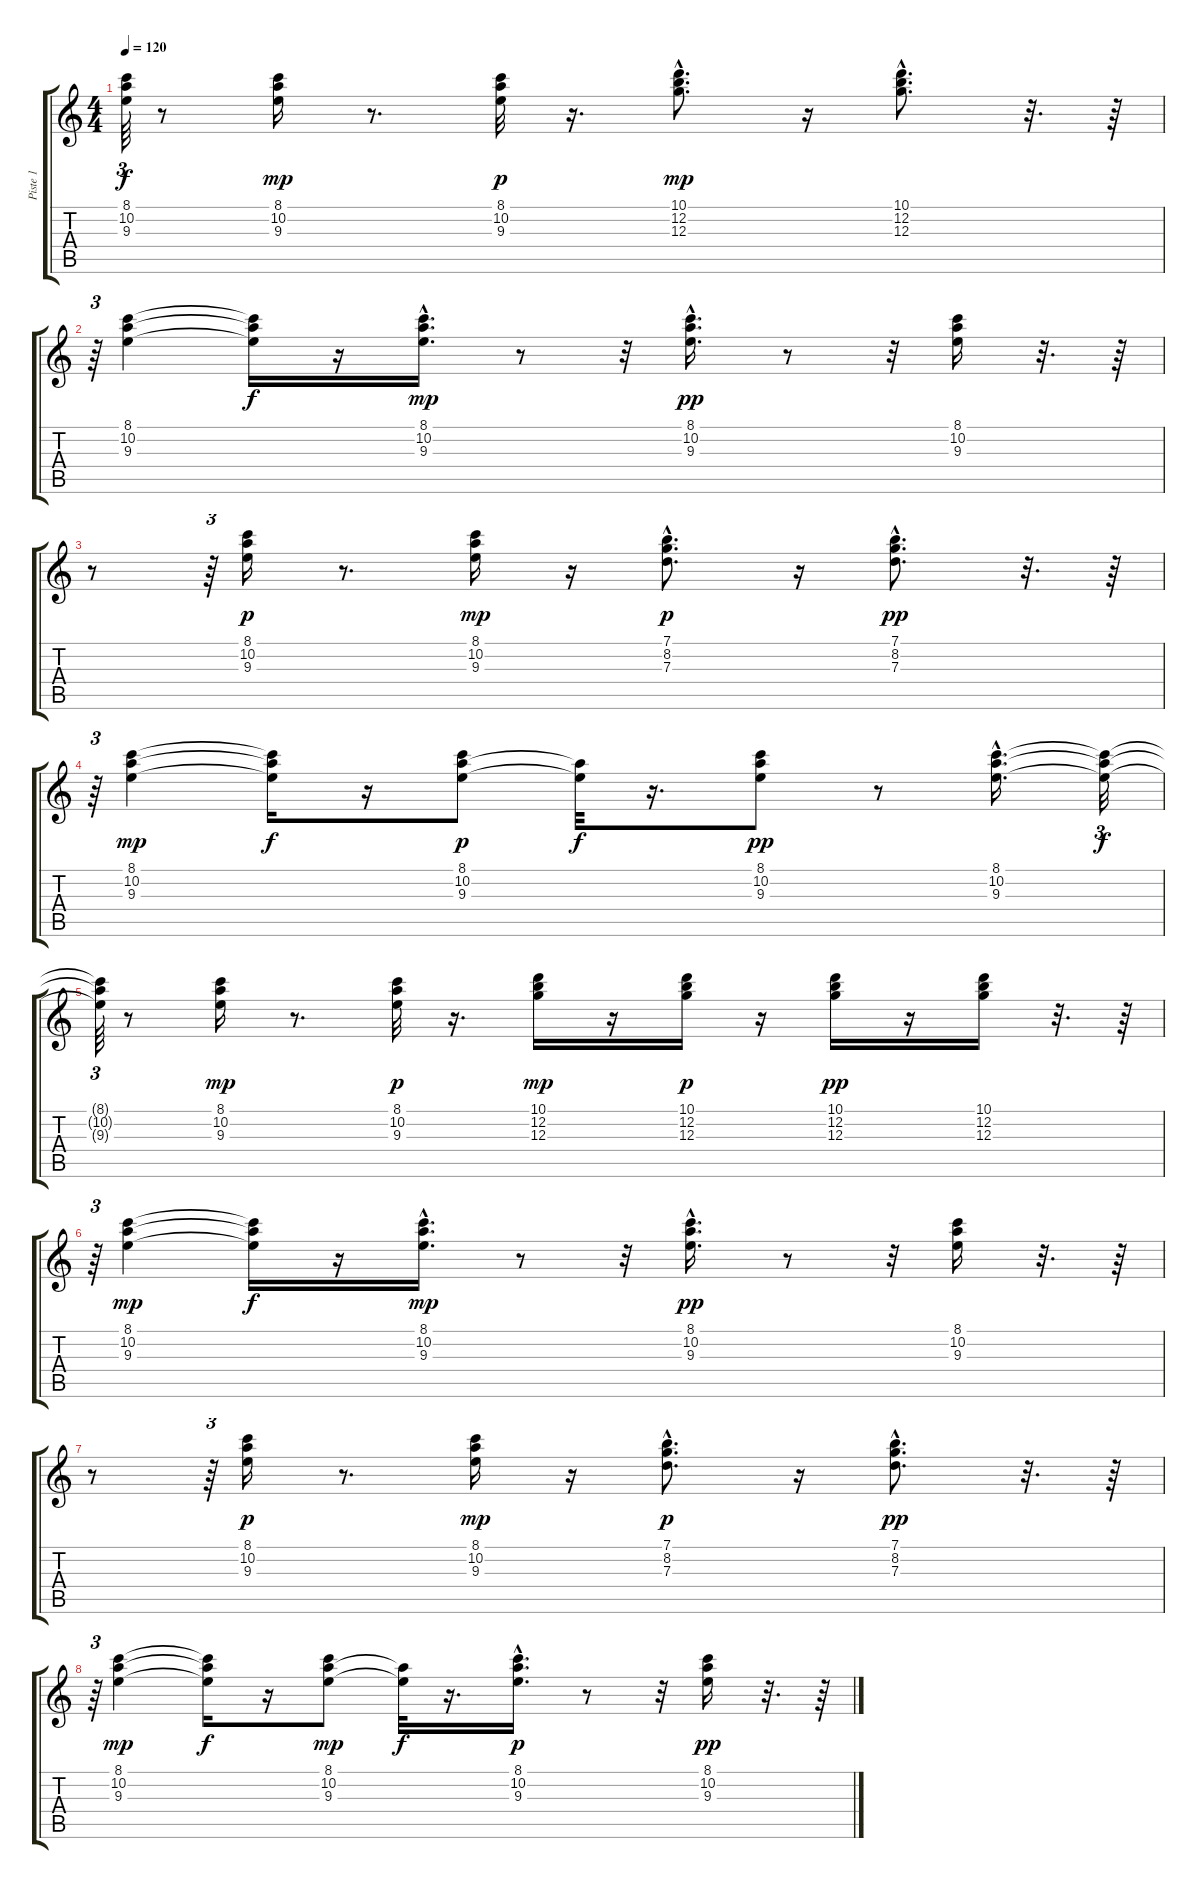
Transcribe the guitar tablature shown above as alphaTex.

\track ("Piste 1" "Piste 1") {instrument electricbassfinger}
\staff {score tabs}
\tuning (E4 B3 G3 D3 A2 E2) {hide}
\ts (4 4)
\tempo 120
\clef g2
\ks c
(8.1{t} 10.2{t} 9.3{t}).64{tu (3 2) dy f} r.8 (8.1 10.2 9.3).16{dy mp} r.8{d} (8.1 10.2 9.3).32{dy p} r.16{d} (10.1{hac} 12.2{hac} 12.3{hac}).8{d dy mp} r.16 (10.1{hac} 12.2{hac} 12.3{hac}).8{d} r.32{d} r.64 |
r.64{tu (3 2)} (8.1 10.2 9.3).4 (8.1{t} 10.2{t} 9.3{t}).16{dy f} r.16 (8.1{hac} 10.2{hac} 9.3{hac}).16{d dy mp} r.8 r.32 (8.1{hac} 10.2{hac} 9.3{hac}).16{d dy pp} r.8 r.32 (8.1 10.2 9.3).16 r.32{d} r.64 |
r.8 r.64{tu (3 2)} (8.1 10.2 9.3).16{dy p} r.8{d} (8.1 10.2 9.3).16{dy mp} r.16 (7.1{hac} 8.2{hac} 7.3{hac}).8{d dy p} r.16 (7.1{hac} 8.2{hac} 7.3{hac}).8{d dy pp} r.32{d} r.64 |
r.64{tu (3 2)} (8.1 10.2 9.3).4{dy mp} (8.1{t} 10.2{t} 9.3{t}).16{dy f} r.16 (8.1 10.2 9.3).8{dy p} (10.2{t} 9.3{t}).32{dy f} r.16{d} (8.1 10.2 9.3).8{dy pp} r.8 (8.1{hac} 10.2{hac} 9.3{hac}).16{d} (8.1{t} 10.2{t} 9.3{t}).32{tu (3 2) dy f} |
(8.1{t} 10.2{t} 9.3{t}).64{tu (3 2)} r.8 (8.1 10.2 9.3).16{dy mp} r.8{d} (8.1 10.2 9.3).32{dy p} r.16{d} (10.1 12.2 12.3).16{dy mp} r.16 (10.1 12.2 12.3).16{dy p} r.16 (10.1 12.2 12.3).16{dy pp} r.16 (10.1 12.2 12.3).16 r.32{d} r.64 |
r.64{tu (3 2)} (8.1 10.2 9.3).4{dy mp} (8.1{t} 10.2{t} 9.3{t}).16{dy f} r.16 (8.1{hac} 10.2{hac} 9.3{hac}).16{d dy mp} r.8 r.32 (8.1{hac} 10.2{hac} 9.3{hac}).16{d dy pp} r.8 r.32 (8.1 10.2 9.3).16 r.32{d} r.64 |
r.8 r.64{tu (3 2)} (8.1 10.2 9.3).16{dy p} r.8{d} (8.1 10.2 9.3).16{dy mp} r.16 (7.1{hac} 8.2{hac} 7.3{hac}).8{d dy p} r.16 (7.1{hac} 8.2{hac} 7.3{hac}).8{d dy pp} r.32{d} r.64 |
r.64{tu (3 2)} (8.1 10.2 9.3).4{dy mp} (8.1{t} 10.2{t} 9.3{t}).16{dy f} r.16 (8.1 10.2 9.3).8{dy mp} (10.2{t} 9.3{t}).32{dy f} r.16{d} (8.1{hac} 10.2{hac} 9.3{hac}).16{d dy p} r.8 r.32 (8.1 10.2 9.3).16{dy pp} r.32{d} r.64
